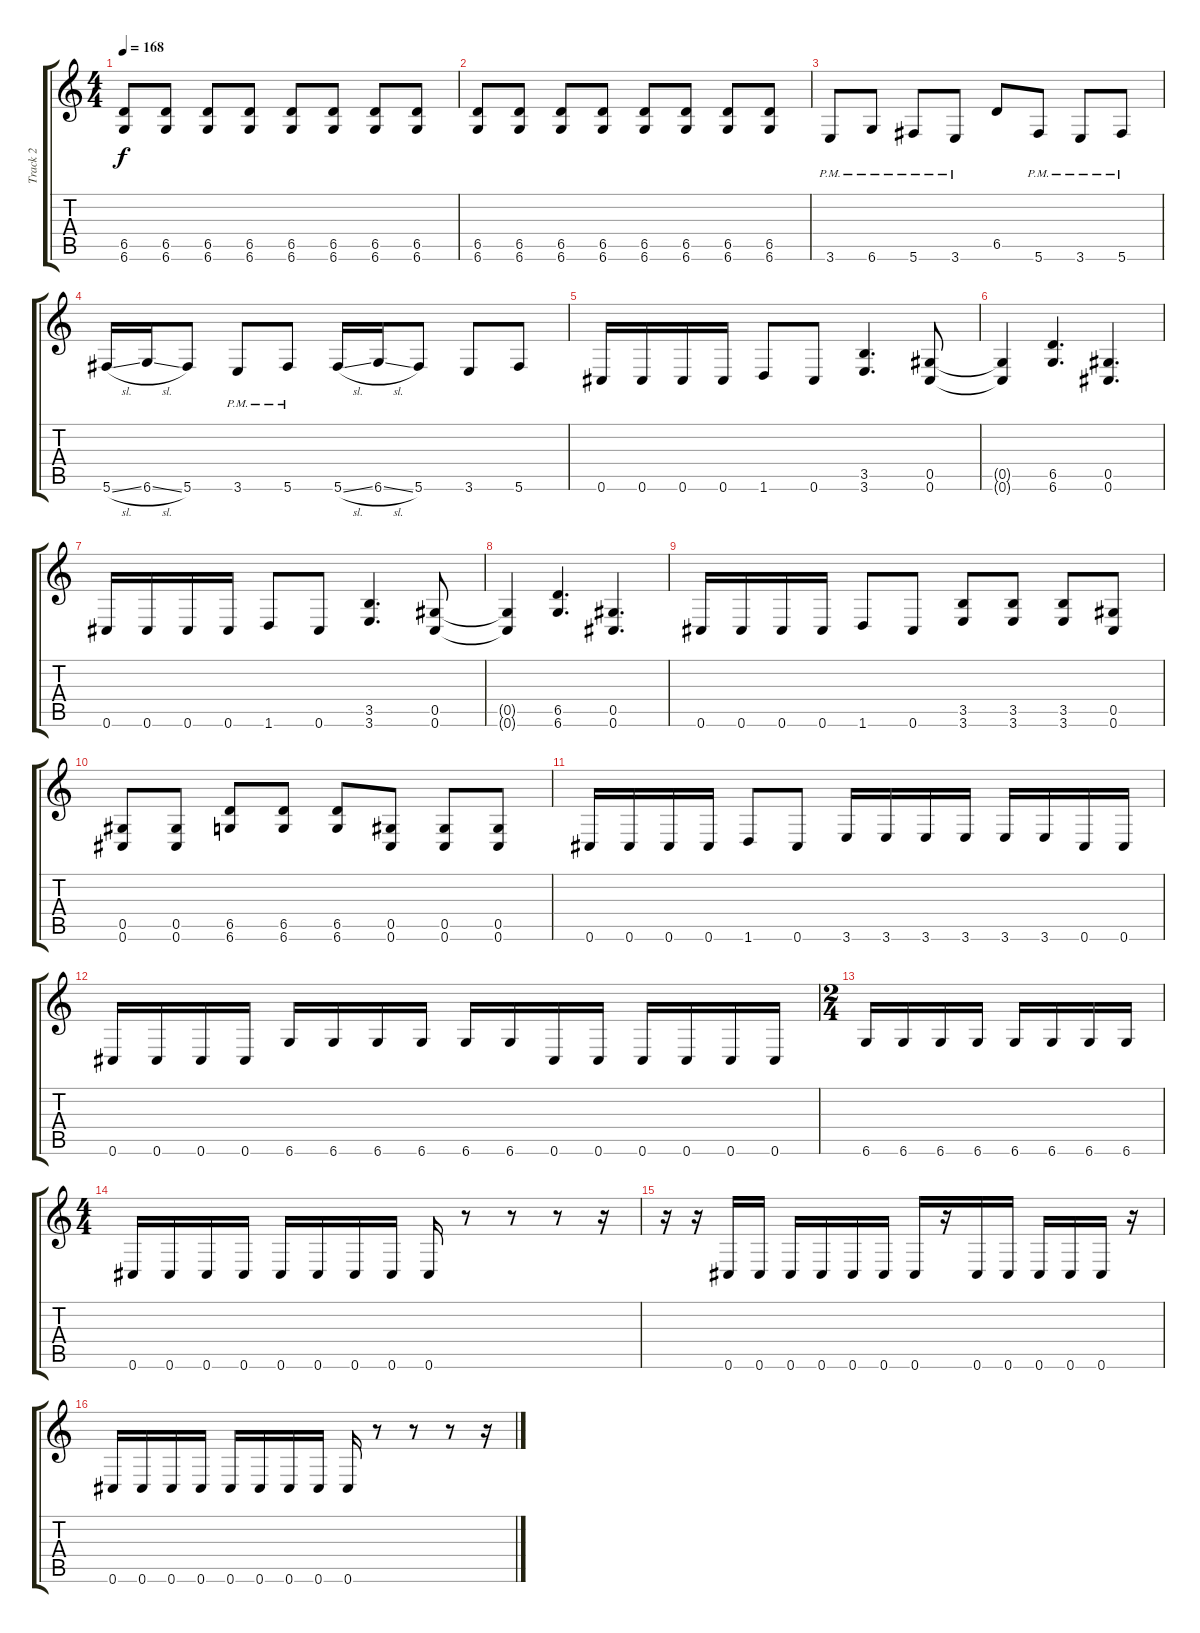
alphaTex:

\track ("Track 2" "Track 2") {instrument overdrivenguitar}
\staff {score tabs}
\tuning (Eb4 Bb3 Gb3 Db3 Ab2 Db2) {hide}
\ts (4 4)
\tempo 168
\clef g2
\ks c
(6.5 6.6).8{dy f} (6.5 6.6).8 (6.5 6.6).8 (6.5 6.6).8 (6.5 6.6).8 (6.5 6.6).8 (6.5 6.6).8 (6.5 6.6).8 |
(6.5 6.6).8 (6.5 6.6).8 (6.5 6.6).8 (6.5 6.6).8 (6.5 6.6).8 (6.5 6.6).8 (6.5 6.6).8 (6.5 6.6).8 |
3.6{pm}.8 6.6{pm}.8 5.6{pm}.8 3.6{pm}.8 6.5.8 5.6{pm}.8 3.6{pm}.8 5.6{pm}.8 |
5.6{sl}.16 6.6{sl}.16 5.6.8 3.6{pm}.8 5.6{pm}.8 5.6{sl}.16 6.6{sl}.16 5.6.8 3.6.8 5.6.8 |
0.6.16 0.6.16 0.6.16 0.6.16 1.6.8 0.6.8 (3.5 3.6).4{d} (0.5 0.6).8 |
(0.5{t} 0.6{t}).4 (6.5 6.6).4{d} (0.5 0.6).4{d} |
0.6.16 0.6.16 0.6.16 0.6.16 1.6.8 0.6.8 (3.5 3.6).4{d} (0.5 0.6).8 |
(0.5{t} 0.6{t}).4 (6.5 6.6).4{d} (0.5 0.6).4{d} |
0.6.16 0.6.16 0.6.16 0.6.16 1.6.8 0.6.8 (3.5 3.6).8 (3.5 3.6).8 (3.5 3.6).8 (0.5 0.6).8 |
(0.5 0.6).8 (0.5 0.6).8 (6.5 6.6).8 (6.5 6.6).8 (6.5 6.6).8 (0.5 0.6).8 (0.5 0.6).8 (0.5 0.6).8 |
0.6.16 0.6.16 0.6.16 0.6.16 1.6.8 0.6.8 3.6.16 3.6.16 3.6.16 3.6.16 3.6.16 3.6.16 0.6.16 0.6.16 |
0.6.16 0.6.16 0.6.16 0.6.16 6.6.16 6.6.16 6.6.16 6.6.16 6.6.16 6.6.16 0.6.16 0.6.16 0.6.16 0.6.16 0.6.16 0.6.16 |
\ts (2 4)
6.6.16 6.6.16 6.6.16 6.6.16 6.6.16 6.6.16 6.6.16 6.6.16 |
\ts (4 4)
0.6.16 0.6.16 0.6.16 0.6.16 0.6.16 0.6.16 0.6.16 0.6.16 0.6.16 r.8 r.8 r.8 r.16 |
r.16 r.16 0.6.16 0.6.16 0.6.16 0.6.16 0.6.16 0.6.16 0.6.16 r.16 0.6.16 0.6.16 0.6.16 0.6.16 0.6.16 r.16 |
0.6.16 0.6.16 0.6.16 0.6.16 0.6.16 0.6.16 0.6.16 0.6.16 0.6.16 r.8 r.8 r.8 r.16
